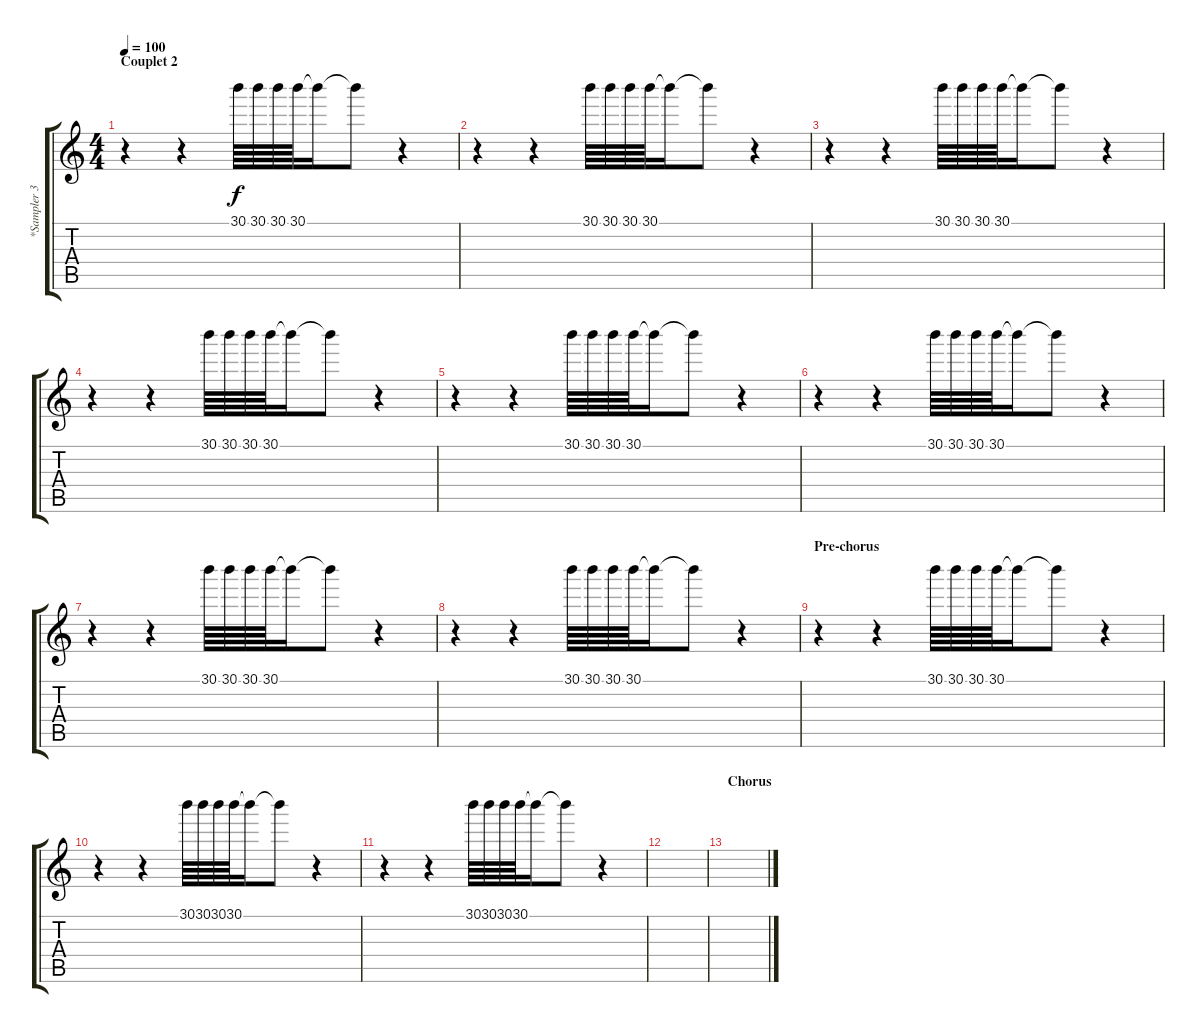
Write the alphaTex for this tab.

\track ("*Sampler 3  (Mr.Hahn)" "*Sampler 3") {instrument pad3polysynth}
\staff {score tabs}
\tuning (F4 B3 G3 D3 A2 E2) {hide}
\ts (4 4)
\section ("" "Couplet 2")
\tempo 100
\clef g2
\ks c
r.4{dy f} r.4 30.1.64 30.1.64 30.1.64 30.1.64 30.1{t}.16 30.1{t}.8 r.4 |
r.4 r.4 30.1.64 30.1.64 30.1.64 30.1.64 30.1{t}.16 30.1{t}.8 r.4 |
r.4 r.4 30.1.64 30.1.64 30.1.64 30.1.64 30.1{t}.16 30.1{t}.8 r.4 |
r.4 r.4 30.1.64 30.1.64 30.1.64 30.1.64 30.1{t}.16 30.1{t}.8 r.4 |
r.4 r.4 30.1.64 30.1.64 30.1.64 30.1.64 30.1{t}.16 30.1{t}.8 r.4 |
r.4 r.4 30.1.64 30.1.64 30.1.64 30.1.64 30.1{t}.16 30.1{t}.8 r.4 |
r.4 r.4 30.1.64 30.1.64 30.1.64 30.1.64 30.1{t}.16 30.1{t}.8 r.4 |
r.4 r.4 30.1.64 30.1.64 30.1.64 30.1.64 30.1{t}.16 30.1{t}.8 r.4 |
\section ("" "Pre-chorus")
r.4 r.4 30.1.64 30.1.64 30.1.64 30.1.64 30.1{t}.16 30.1{t}.8 r.4 |
r.4 r.4 30.1.64 30.1.64 30.1.64 30.1.64 30.1{t}.16 30.1{t}.8 r.4 |
r.4 r.4 30.1.64 30.1.64 30.1.64 30.1.64 30.1{t}.16 30.1{t}.8 r.4 |
|
\section ("" "Chorus")
